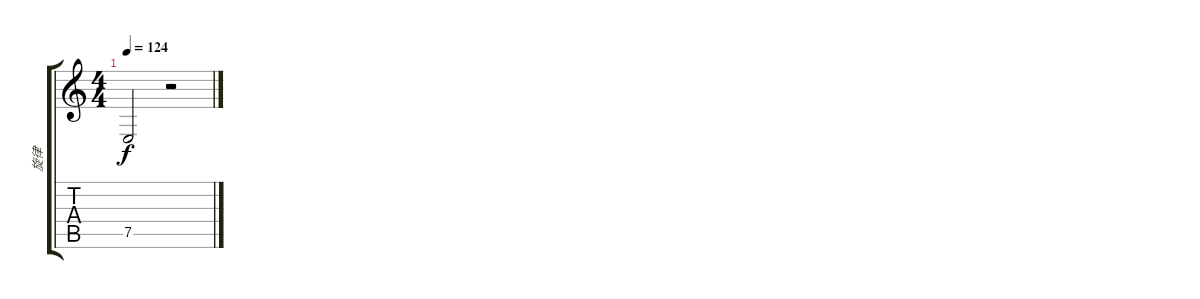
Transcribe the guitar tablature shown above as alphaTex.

\track ("旋律" "旋律") {instrument tangoaccordion}
\staff {score tabs}
\tuning (E4 B3 G3 D3 A2 E2) {hide}
\ts (4 4)
\tempo 124
\clef g2
\ks c
7.5.2{dy f} r.2
